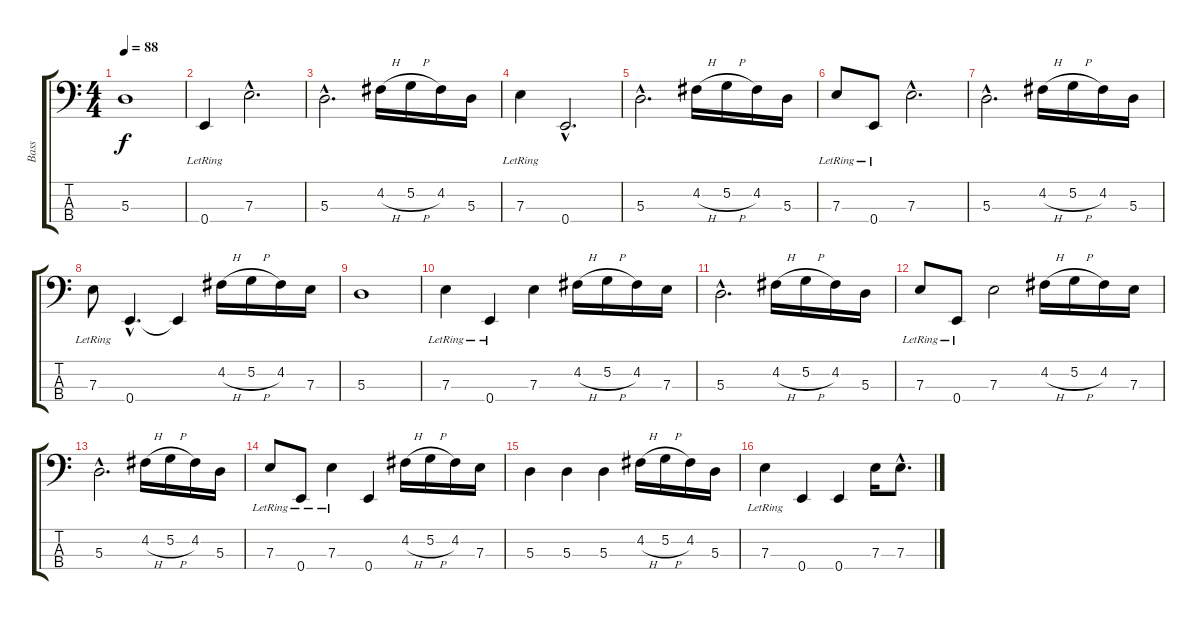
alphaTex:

\track ("Bass" "Bass") {instrument electricbassfinger}
\staff {score tabs}
\tuning (G2 D2 A1 E1) {hide}
\ts (4 4)
\tempo 88
\clef f4
\ks c
5.3.1{dy f} |
0.4{lr}.4 7.3{hac}.2{d} |
5.3{hac}.2{d} 4.2{h}.16 5.2{h}.16 4.2.16 5.3.16 |
7.3{lr}.4 0.4{hac}.2{d} |
5.3{hac}.2{d} 4.2{h}.16 5.2{h}.16 4.2.16 5.3.16 |
7.3{lr}.8 0.4{lr}.8 7.3{hac}.2{d} |
5.3{hac}.2{d} 4.2{h}.16 5.2{h}.16 4.2.16 5.3.16 |
7.3{lr}.8 0.4{hac}.4{d} 0.4{t}.4 4.2{h}.16 5.2{h}.16 4.2.16 7.3.16 |
5.3.1 |
7.3{lr}.4 0.4{lr}.4 7.3.4 4.2{h}.16 5.2{h}.16 4.2.16 7.3.16 |
5.3{hac}.2{d} 4.2{h}.16 5.2{h}.16 4.2.16 5.3.16 |
7.3{lr}.8 0.4{lr}.8 7.3.2 4.2{h}.16 5.2{h}.16 4.2.16 7.3.16 |
5.3{hac}.2{d} 4.2{h}.16 5.2{h}.16 4.2.16 5.3.16 |
7.3{lr}.8 0.4{lr}.8 7.3{lr}.4 0.4.4 4.2{h}.16 5.2{h}.16 4.2.16 7.3.16 |
5.3.4 5.3.4 5.3.4 4.2{h}.16 5.2{h}.16 4.2.16 5.3.16 |
7.3{lr}.4 0.4.4 0.4.4 7.3.16 7.3{hac}.8{d}
